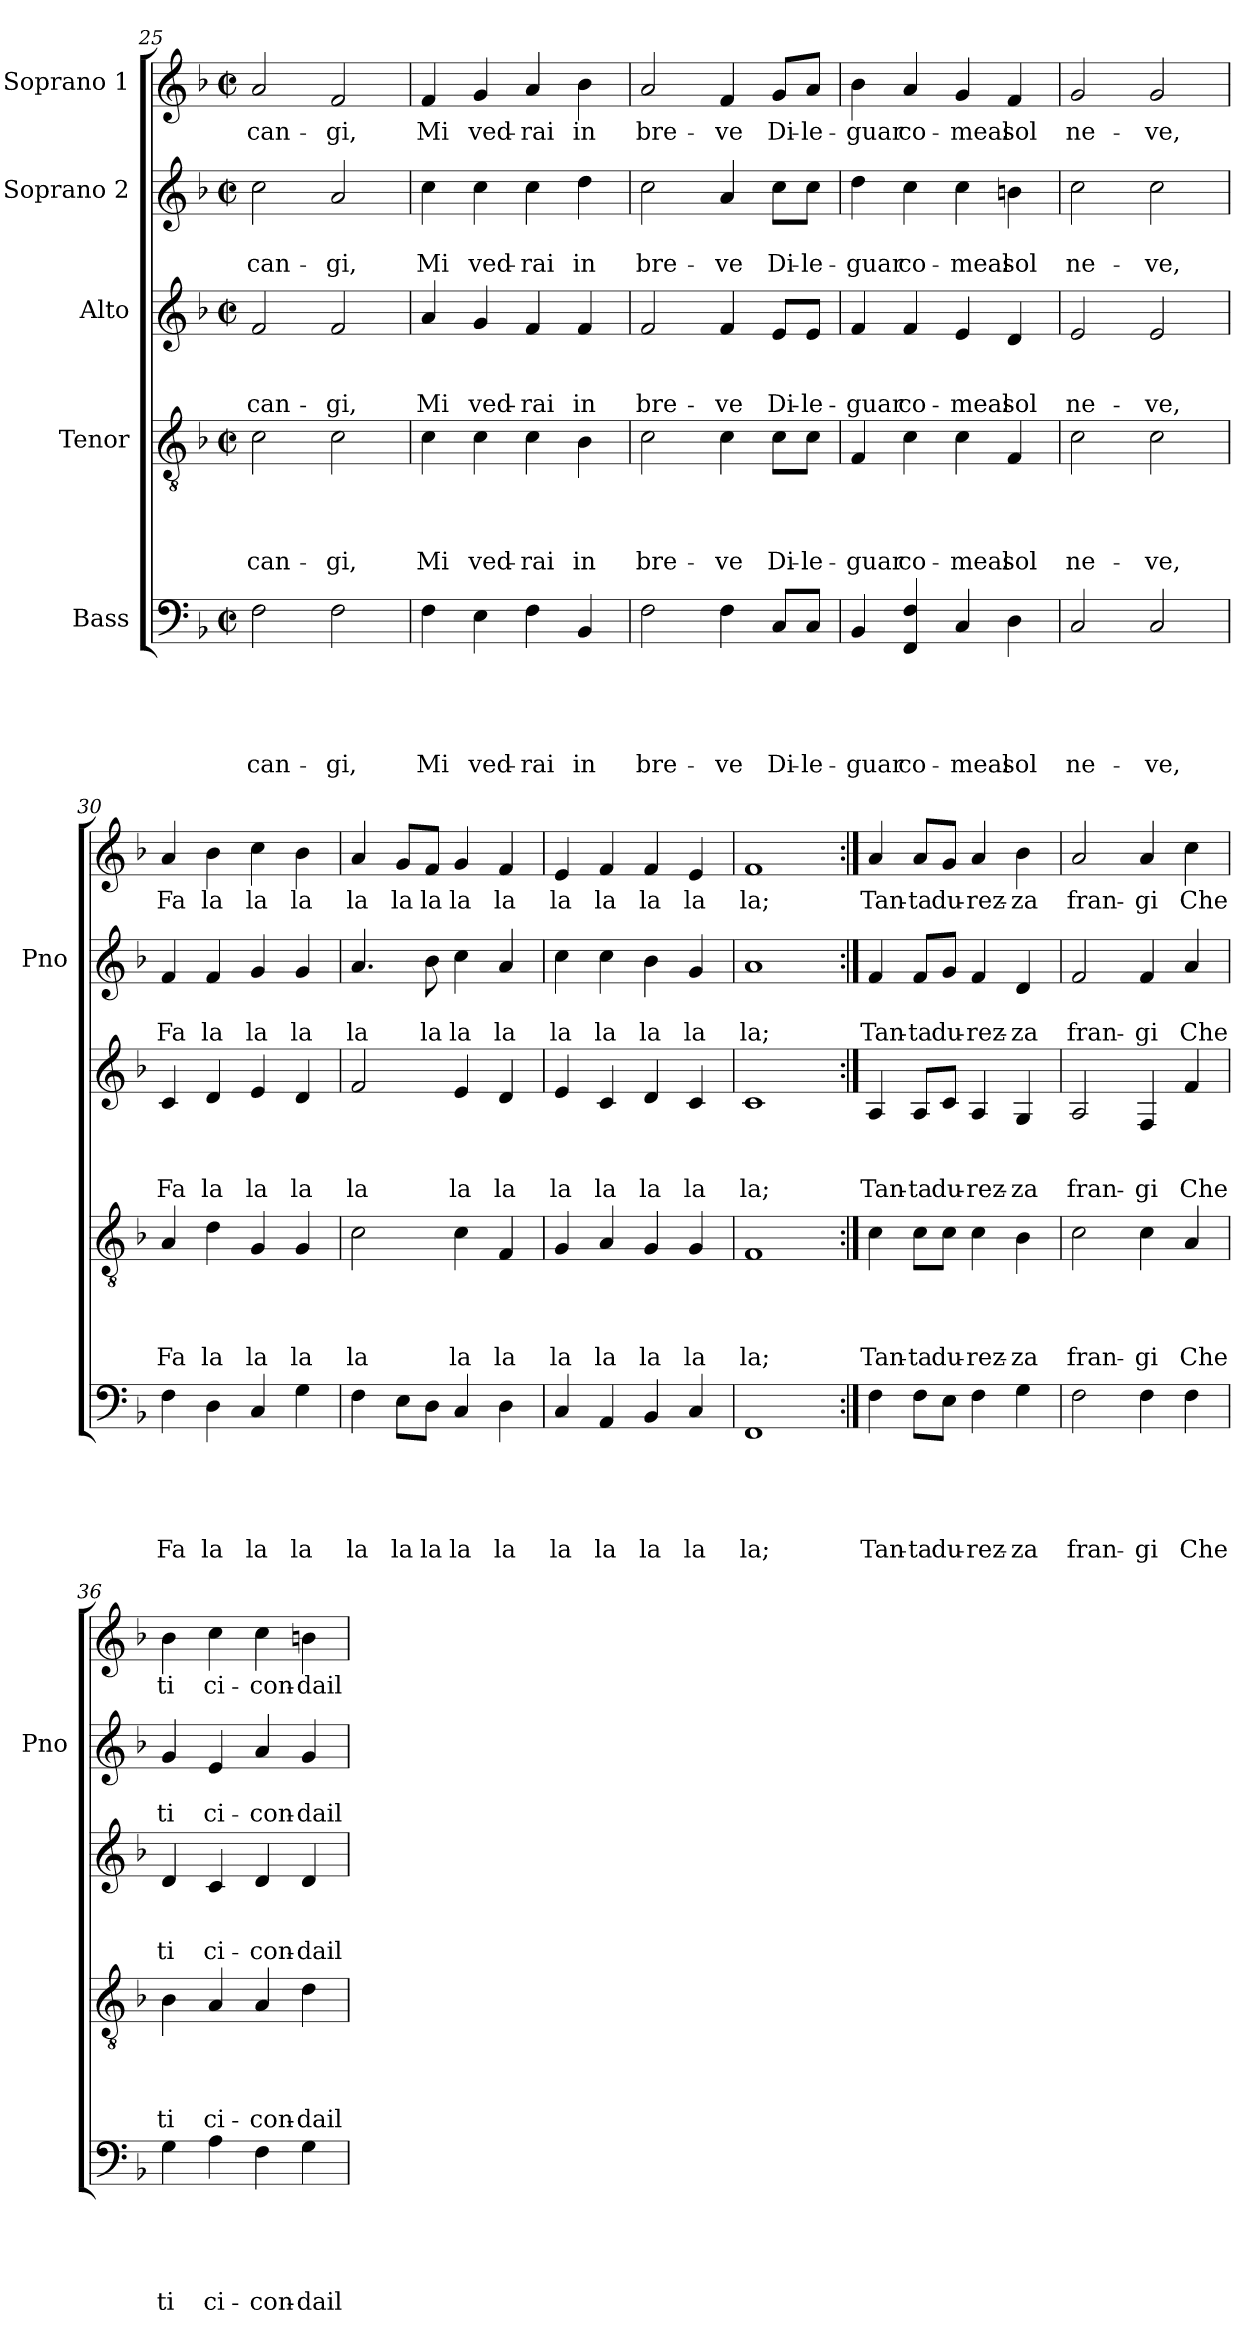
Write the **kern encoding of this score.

**kern	**text	**text	**text	**text	**text	**kern	**text	**text	**text	**text	**kern	**text	**text	**text	**kern	**text	**text	**kern	**text
*part5	*part5	*part5	*part5	*part5	*part5	*part4	*part4	*part4	*part4	*part4	*part3	*part3	*part3	*part3	*part2	*part2	*part2	*part1	*part1
*staff5	*staff5	*staff5	*staff5	*staff5	*staff5	*staff4	*staff4	*staff4	*staff4	*staff4	*staff3	*staff3	*staff3	*staff3	*staff2	*staff2	*staff2	*staff1	*staff1
*I"Bass	*	*	*	*	*	*I"Tenor	*	*	*	*	*I"Alto	*	*	*	*I"Soprano 2	*	*	*I"Soprano 1	*
*	*	*	*	*	*	*	*	*	*	*	*	*	*	*	*I'Pno	*	*	*	*
*clefF4	*	*	*	*	*	*clefGv2	*	*	*	*	*clefG2	*	*	*	*clefG2	*	*	*clefG2	*
*k[b-]	*	*	*	*	*	*k[b-]	*	*	*	*	*k[b-]	*	*	*	*k[b-]	*	*	*k[b-]	*
*F:	*	*	*	*	*	*F:	*	*	*	*	*F:	*	*	*	*F:	*	*	*F:	*
*M2/2	*	*	*	*	*	*M2/2	*	*	*	*	*M2/2	*	*	*	*M2/2	*	*	*M2/2	*
*met(c|)	*	*	*	*	*	*met(c|)	*	*	*	*	*met(c|)	*	*	*	*met(c|)	*	*	*met(c|)	*
=25	=25	=25	=25	=25	=25	=25	=25	=25	=25	=25	=25	=25	=25	=25	=25	=25	=25	=25	=25
2F\	.	.	.	.	can-	2c\	.	.	.	can-	2f/	.	.	can-	2cc\	.	can-	2a/	can-
2F\	.	.	.	.	-gi,	2c\	.	.	.	-gi,	2f/	.	.	-gi,	2a/	.	-gi,	2f/	-gi,
=26	=26	=26	=26	=26	=26	=26	=26	=26	=26	=26	=26	=26	=26	=26	=26	=26	=26	=26	=26
4F\	.	.	.	.	Mi	4c\	.	.	.	Mi	4a/	.	.	Mi	4cc\	.	Mi	4f/	Mi
4E\	.	.	.	.	ved-	4c\	.	.	.	ved-	4g/	.	.	ved-	4cc\	.	ved-	4g/	ved-
4F\	.	.	.	.	-rai	4c\	.	.	.	-rai	4f/	.	.	-rai	4cc\	.	-rai	4a/	-rai
4BB-/	.	.	.	.	in	4B-\	.	.	.	in	4f/	.	.	in	4dd\	.	in	4b-\	in
=27	=27	=27	=27	=27	=27	=27	=27	=27	=27	=27	=27	=27	=27	=27	=27	=27	=27	=27	=27
2F\	.	.	.	.	bre-	2c\	.	.	.	bre-	2f/	.	.	bre-	2cc\	.	bre-	2a/	bre-
4F\	.	.	.	.	-ve	4c\	.	.	.	-ve	4f/	.	.	-ve	4a/	.	-ve	4f/	-ve
8C/L	.	.	.	.	Di-	8c\L	.	.	.	Di-	8e/L	.	.	Di-	8cc\L	.	Di-	8g/L	Di-
8C/J	.	.	.	.	-le-	8c\J	.	.	.	-le-	8e/J	.	.	-le-	8cc\J	.	-le-	8a/J	-le-
=28	=28	=28	=28	=28	=28	=28	=28	=28	=28	=28	=28	=28	=28	=28	=28	=28	=28	=28	=28
4BB-/	.	.	.	.	-guar	4F/	.	.	.	-guar	4f/	.	.	-guar	4dd\	.	-guar	4b-\	-guar
4FF/ 4F!/	.	.	.	.	co-	4c\	.	.	.	co-	4f/	.	.	co-	4cc\	.	co-	4a/	co-
4C/	.	.	.	.	-meal	4c\	.	.	.	-meal	4e/	.	.	-meal	4cc\	.	-meal	4g/	-meal
4D\	.	.	.	.	sol	4F/	.	.	.	sol	4d/	.	.	sol	4bn\	.	sol	4f/	sol
!!LO:LB:g=z
=29	=29	=29	=29	=29	=29	=29	=29	=29	=29	=29	=29	=29	=29	=29	=29	=29	=29	=29	=29
2C/	.	.	.	.	ne-	2c\	.	.	.	ne-	2e/	.	.	ne-	2cc\	.	ne-	2g/	ne-
2C/	.	.	.	.	-ve,	2c\	.	.	.	-ve,	2e/	.	.	-ve,	2cc\	.	-ve,	2g/	-ve,
=30	=30	=30	=30	=30	=30	=30	=30	=30	=30	=30	=30	=30	=30	=30	=30	=30	=30	=30	=30
4F\	.	.	.	.	Fa	4A/	.	.	.	Fa	4c/	.	.	Fa	4f/	.	Fa	4a/	Fa
4D\	.	.	.	.	la	4d\	.	.	.	la	4d/	.	.	la	4f/	.	la	4b-\	la
4C/	.	.	.	.	la	4G/	.	.	.	la	4e/	.	.	la	4g/	.	la	4cc\	la
4G\	.	.	.	.	la	4G/	.	.	.	la	4d/	.	.	la	4g/	.	la	4b-\	la
=31	=31	=31	=31	=31	=31	=31	=31	=31	=31	=31	=31	=31	=31	=31	=31	=31	=31	=31	=31
4F\	.	.	.	.	la	2c\	.	.	.	la	2f/	.	.	la	4.a/	.	la	4a/	la
8E\L	.	.	.	.	la	.	.	.	.	.	.	.	.	.	.	.	.	8g/L	la
8D\J	.	.	.	.	la	.	.	.	.	.	.	.	.	.	8b-\	.	la	8f/J	la
4C/	.	.	.	.	la	4c\	.	.	.	la	4e/	.	.	la	4cc\	.	la	4g/	la
4D\	.	.	.	.	la	4F/	.	.	.	la	4d/	.	.	la	4a/	.	la	4f/	la
=32	=32	=32	=32	=32	=32	=32	=32	=32	=32	=32	=32	=32	=32	=32	=32	=32	=32	=32	=32
4C/	.	.	.	.	la	4G/	.	.	.	la	4e/	.	.	la	4cc\	.	la	4e/	la
4AA/	.	.	.	.	la	4A/	.	.	.	la	4c/	.	.	la	4cc\	.	la	4f/	la
4BB-/	.	.	.	.	la	4G/	.	.	.	la	4d/	.	.	la	4b-\	.	la	4f/	la
4C/	.	.	.	.	la	4G/	.	.	.	la	4c/	.	.	la	4g/	.	la	4e/	la
=33	=33	=33	=33	=33	=33	=33	=33	=33	=33	=33	=33	=33	=33	=33	=33	=33	=33	=33	=33
1FF	.	.	.	.	la;	1F	.	.	.	la;	1c	.	.	la;	1a	.	la;	1f	la;
!!LO:PB:g=z
=34:|!	=34:|!	=34:|!	=34:|!	=34:|!	=34:|!	=34:|!	=34:|!	=34:|!	=34:|!	=34:|!	=34:|!	=34:|!	=34:|!	=34:|!	=34:|!	=34:|!	=34:|!	=34:|!	=34:|!
4F\	.	.	.	.	Tan-	4c\	.	.	.	Tan-	4A/	.	.	Tan-	4f/	.	Tan-	4a/	Tan-
8F\L	.	.	.	.	-ta	8c\L	.	.	.	-ta	8A/L	.	.	-ta	8f/L	.	-ta	8a/L	-ta
8E\J	.	.	.	.	du-	8c\J	.	.	.	du-	8c/J	.	.	du-	8g/J	.	du-	8g/J	du-
4F\	.	.	.	.	-rez-	4c\	.	.	.	-rez-	4A/	.	.	-rez-	4f/	.	-rez-	4a/	-rez-
4G\	.	.	.	.	-za	4B-\	.	.	.	-za	4G/	.	.	-za	4d/	.	-za	4b-\	-za
=35	=35	=35	=35	=35	=35	=35	=35	=35	=35	=35	=35	=35	=35	=35	=35	=35	=35	=35	=35
2F\	.	.	.	.	fran-	2c\	.	.	.	fran-	2A/	.	.	fran-	2f/	.	fran-	2a/	fran-
4F\	.	.	.	.	-gi	4c\	.	.	.	-gi	4F/	.	.	-gi	4f/	.	-gi	4a/	-gi
4F\	.	.	.	.	Che	4A/	.	.	.	Che	4f/	.	.	Che	4a/	.	Che	4cc\	Che
=36	=36	=36	=36	=36	=36	=36	=36	=36	=36	=36	=36	=36	=36	=36	=36	=36	=36	=36	=36
4G\	.	.	.	.	ti	4B-\	.	.	.	ti	4d/	.	.	ti	4g/	.	ti	4b-\	ti
4A\	.	.	.	.	ci-	4A/	.	.	.	ci-	4c/	.	.	ci-	4e/	.	ci-	4cc\	ci-
4F\	.	.	.	.	-con-	4A/	.	.	.	-con-	4d/	.	.	-con-	4a/	.	-con-	4cc\	-con-
4G\	.	.	.	.	-dail	4d\	.	.	.	-dail	4d/	.	.	-dail	4g/	.	-dail	4bn\	-dail
=	=	=	=	=	=	=	=	=	=	=	=	=	=	=	=	=	=	=	=
*-	*-	*-	*-	*-	*-	*-	*-	*-	*-	*-	*-	*-	*-	*-	*-	*-	*-	*-	*-
